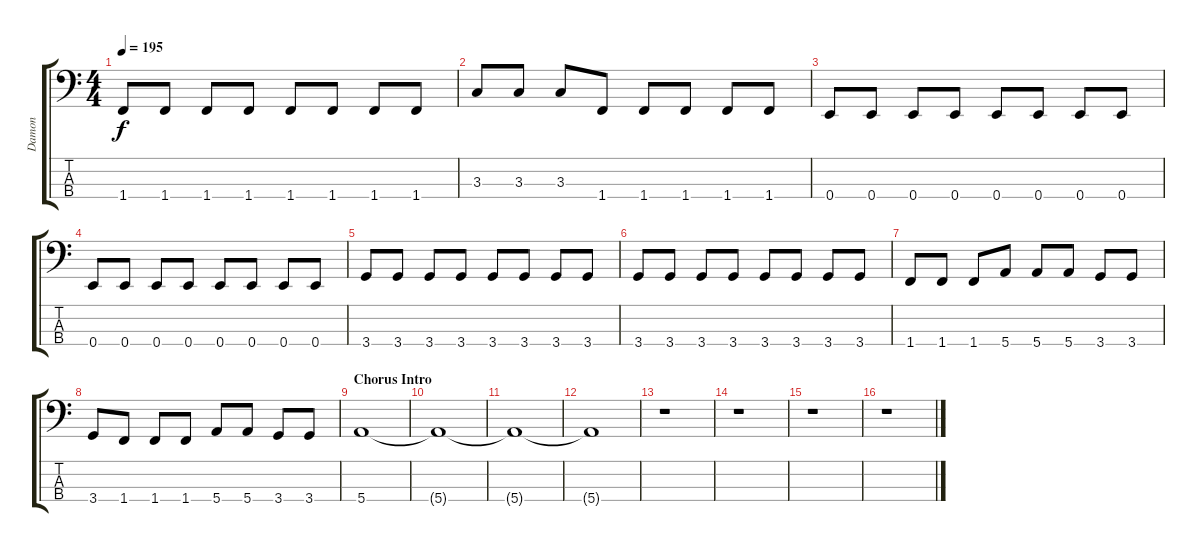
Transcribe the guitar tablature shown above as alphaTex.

\track ("Damon" "Damon") {instrument acousticbass}
\staff {score tabs}
\tuning (G2 D2 A1 E1) {hide}
\ts (4 4)
\tempo 195
\clef f4
\ks c
1.4.8{dy f} 1.4.8 1.4.8 1.4.8 1.4.8 1.4.8 1.4.8 1.4.8 |
3.3.8 3.3.8 3.3.8 1.4.8 1.4.8 1.4.8 1.4.8 1.4.8 |
0.4.8 0.4.8 0.4.8 0.4.8 0.4.8 0.4.8 0.4.8 0.4.8 |
0.4.8 0.4.8 0.4.8 0.4.8 0.4.8 0.4.8 0.4.8 0.4.8 |
3.4.8 3.4.8 3.4.8 3.4.8 3.4.8 3.4.8 3.4.8 3.4.8 |
3.4.8 3.4.8 3.4.8 3.4.8 3.4.8 3.4.8 3.4.8 3.4.8 |
1.4.8 1.4.8 1.4.8 5.4.8 5.4.8 5.4.8 3.4.8 3.4.8 |
3.4.8 1.4.8 1.4.8 1.4.8 5.4.8 5.4.8 3.4.8 3.4.8 |
\section ("" "Chorus Intro")
5.4.1 |
5.4{t}.1 |
5.4{t}.1 |
5.4{t}.1 |
r.1 |
r.1 |
r.1 |
r.1
